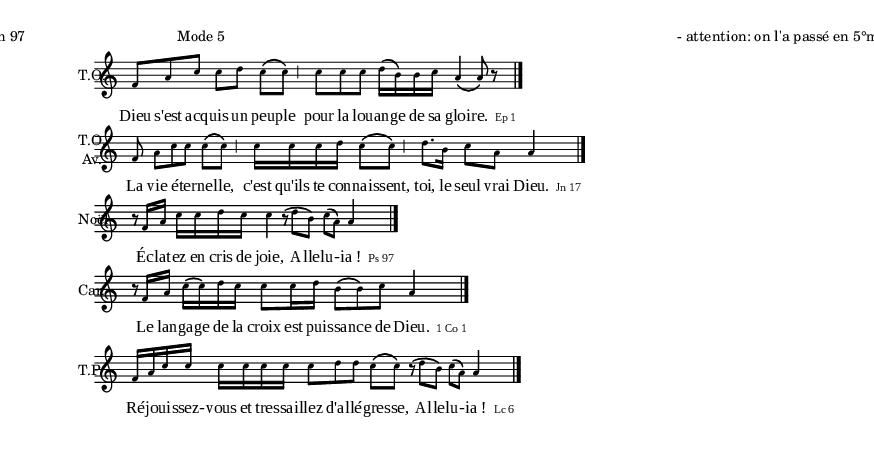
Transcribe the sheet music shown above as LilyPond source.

\version "2.14.0"
 \include "definitions.ly"
 \markup { \hspace #-10 \fill-line { "Psalm 97" "Mode 5" \null \null }  - attention: on l'a passé en 5°mode!}
\noPageBreak



\relative a' { 
	\new Staff {
		\cadenzaOn
		\set Staff.instrumentName = \markup{ \center-column { T.O. } }
		\times 2/3 { f8[ a c] }
		c8[ d]  c8[\( c\)]
		\cesure\pespace \times 2/3 { c8[ c c] }
		d16[\( b\) b c]
		a4\( a8\) r8
		\endBar
	}	
		\addlyrics {
		Dieu s'est acq -- uis un peu -- ple pour la lou -- an -- ge de sa gloi -- re.
		\markup { \citation #"Ep 1"}
	}
}
\relative a' { 
	\new Staff {
		\cadenzaOn
		\set Staff.instrumentName = \markup{ \center-column { T.O. Av. } }
		f8
		\times 2/3 { a8[ c c] } c8[\( c\)] \cesure\pespace
		c16[ c c d] c8[\( c\)] \cesure\pespace
		d8.[\pespace b16]
		c8[ a] a4
		\endBar
	}	
		\addlyrics {
		La vie é -- ter -- ne -- lle, c'est qu'ils te con -- nai -- ssent, toi, le seul vrai Dieu.
		\markup { \citation #"Jn 17"}
	}
}

\relative a' { 
	\new Staff {
		\cadenzaOn
		\set Staff.instrumentName = \markup{ \center-column { Noël } }
		r8 f16[ a]
		c16[ c d c]
		c4 \pespace
		\times 2/3 {r8\(d[ b]\)} c[\( a\)] a4
		
		
		\endBar
	}	
		\addlyrics {
		Éc -- lat -- ez en cris de joie, " A" -- lle -- lu -- - -- "ia !"
		\markup { \citation #"Ps 97"}
	}
}

\relative a' { 
	\new Staff {
		\cadenzaOn
		\set Staff.instrumentName = \markup{ \center-column { Car. } }
		r8 f16[ a]
		c16[\( c\) d c]
		c8[ c16 d]
		\times 2/3 { b8[\( b\) c] }
		a4
		\endBar
	}	
		\addlyrics {
		Le lan -- ga -- ge de la croix est pui -- ssa -- nce de Dieu.
		\markup { \citation #"1 Co 1"}
	}
}
\relative a' { 
	\new Staff {
		\cadenzaOn
		\set Staff.instrumentName = \markup{ \center-column { T.P. } }
		f16[ a c c]
		c16[ c c c]
		\times 2/3 { c8[ d d] }
		c8[\( c\)]\pespace
		\times 2/3 {r8\(d[ b]\)} c[\( a\)] a4
		\endBar
	}	
		\addlyrics {
		Ré -- jo -- ui -- ssez- -- vous et tre -- ssai -- llez d'al -- lé -- gre -- sse, " Al" -- le -- lu -- - -- "ia !"
		\markup { \citation #"Lc 6"}
	}
}
